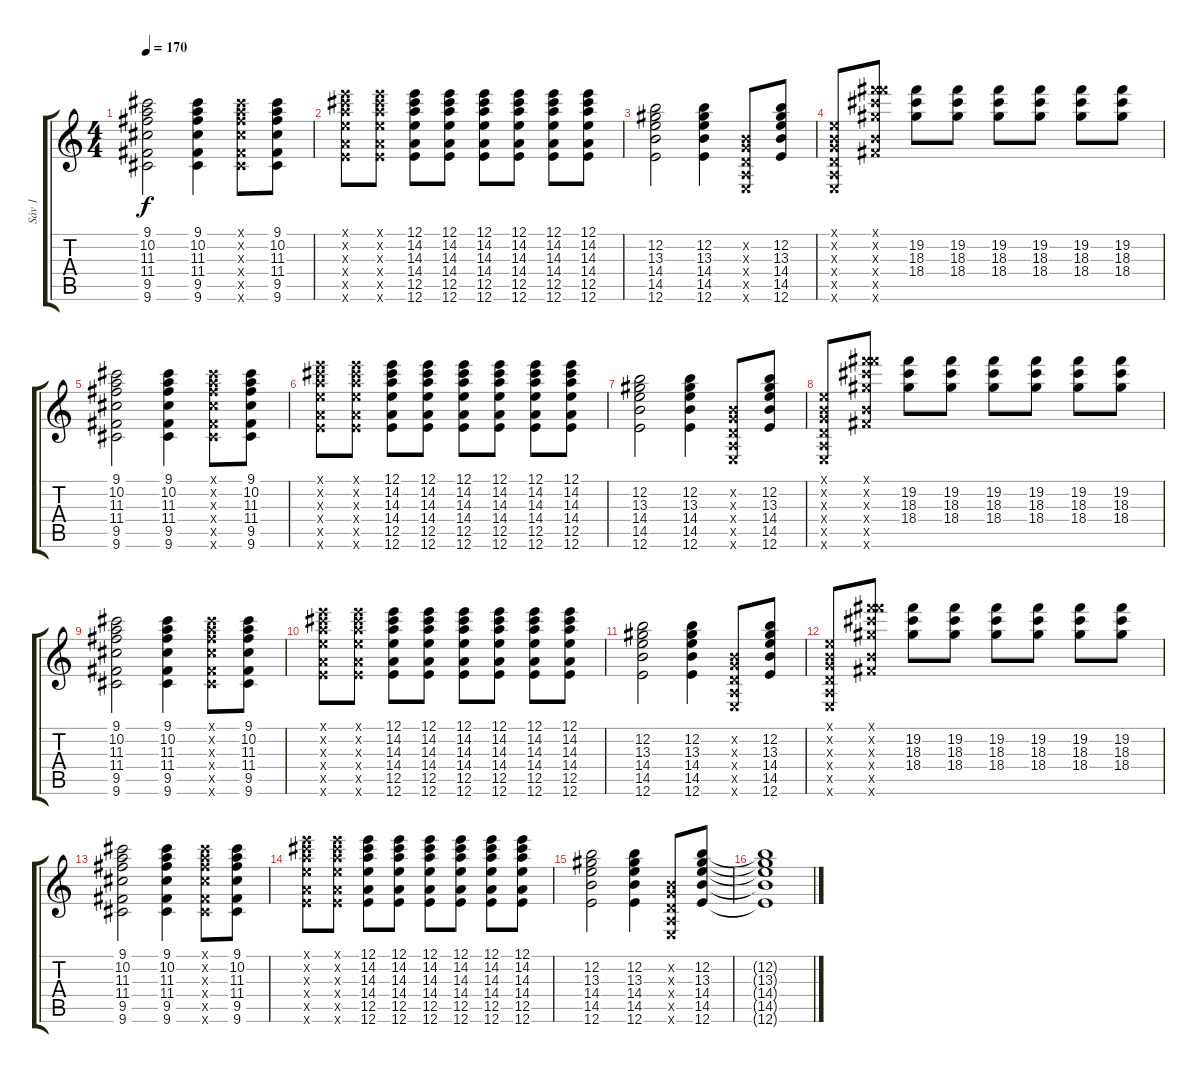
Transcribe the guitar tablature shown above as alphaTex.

\track ("Sáv 1" "Sáv 1") {instrument acousticguitarsteel}
\staff {score tabs}
\tuning (E4 B3 G3 D3 A2 E2) {hide}
\ts (4 4)
\section ("" "")
\tempo 170
\clef g2
\ks c
(9.1 10.2 11.3 11.4 9.5 9.6).2{dy f} (9.1 10.2 11.3 11.4 9.5 9.6).4 (9.1{x} 10.2{x} 11.3{x} 11.4{x} 9.5{x} 9.6{x}).8 (9.1 10.2 11.3 11.4 9.5 9.6).8 |
(12.1{x} 14.2{x} 14.3{x} 14.4{x} 12.5{x} 12.6{x}).8 (12.1{x} 14.2{x} 14.3{x} 14.4{x} 12.5{x} 12.6{x}).8 (12.1 14.2 14.3 14.4 12.5 12.6).8 (12.1 14.2 14.3 14.4 12.5 12.6).8 (12.1 14.2 14.3 14.4 12.5 12.6).8 (12.1 14.2 14.3 14.4 12.5 12.6).8 (12.1 14.2 14.3 14.4 12.5 12.6).8 (12.1 14.2 14.3 14.4 12.5 12.6).8 |
(12.2 13.3 14.4 14.5 12.6).2 (12.2 13.3 14.4 14.5 12.6).4 (0.2{x} 0.3{x} 0.4{x} 0.5{x} 0.6{x}).8 (12.2 13.3 14.4 14.5 12.6).8 |
(0.1{x} 0.2{x} 0.3{x} 0.4{x} 0.5{x} 0.6{x}).8 (14.1{x} 19.2{x} 18.3{x} 18.4{x} 14.5{x} 14.6{x}).8 (19.2 18.3 18.4).8 (19.2 18.3 18.4).8 (19.2 18.3 18.4).8 (19.2 18.3 18.4).8 (19.2 18.3 18.4).8 (19.2 18.3 18.4).8 |
(9.1 10.2 11.3 11.4 9.5 9.6).2 (9.1 10.2 11.3 11.4 9.5 9.6).4 (9.1{x} 10.2{x} 11.3{x} 11.4{x} 9.5{x} 9.6{x}).8 (9.1 10.2 11.3 11.4 9.5 9.6).8 |
(12.1{x} 14.2{x} 14.3{x} 14.4{x} 12.5{x} 12.6{x}).8 (12.1{x} 14.2{x} 14.3{x} 14.4{x} 12.5{x} 12.6{x}).8 (12.1 14.2 14.3 14.4 12.5 12.6).8 (12.1 14.2 14.3 14.4 12.5 12.6).8 (12.1 14.2 14.3 14.4 12.5 12.6).8 (12.1 14.2 14.3 14.4 12.5 12.6).8 (12.1 14.2 14.3 14.4 12.5 12.6).8 (12.1 14.2 14.3 14.4 12.5 12.6).8 |
(12.2 13.3 14.4 14.5 12.6).2 (12.2 13.3 14.4 14.5 12.6).4 (0.2{x} 0.3{x} 0.4{x} 0.5{x} 0.6{x}).8 (12.2 13.3 14.4 14.5 12.6).8 |
(0.1{x} 0.2{x} 0.3{x} 0.4{x} 0.5{x} 0.6{x}).8 (14.1{x} 19.2{x} 18.3{x} 18.4{x} 14.5{x} 14.6{x}).8 (19.2 18.3 18.4).8 (19.2 18.3 18.4).8 (19.2 18.3 18.4).8 (19.2 18.3 18.4).8 (19.2 18.3 18.4).8 (19.2 18.3 18.4).8 |
(9.1 10.2 11.3 11.4 9.5 9.6).2 (9.1 10.2 11.3 11.4 9.5 9.6).4 (9.1{x} 10.2{x} 11.3{x} 11.4{x} 9.5{x} 9.6{x}).8 (9.1 10.2 11.3 11.4 9.5 9.6).8 |
(12.1{x} 14.2{x} 14.3{x} 14.4{x} 12.5{x} 12.6{x}).8 (12.1{x} 14.2{x} 14.3{x} 14.4{x} 12.5{x} 12.6{x}).8 (12.1 14.2 14.3 14.4 12.5 12.6).8 (12.1 14.2 14.3 14.4 12.5 12.6).8 (12.1 14.2 14.3 14.4 12.5 12.6).8 (12.1 14.2 14.3 14.4 12.5 12.6).8 (12.1 14.2 14.3 14.4 12.5 12.6).8 (12.1 14.2 14.3 14.4 12.5 12.6).8 |
(12.2 13.3 14.4 14.5 12.6).2 (12.2 13.3 14.4 14.5 12.6).4 (0.2{x} 0.3{x} 0.4{x} 0.5{x} 0.6{x}).8 (12.2 13.3 14.4 14.5 12.6).8 |
(0.1{x} 0.2{x} 0.3{x} 0.4{x} 0.5{x} 0.6{x}).8 (14.1{x} 19.2{x} 18.3{x} 18.4{x} 14.5{x} 14.6{x}).8 (19.2 18.3 18.4).8 (19.2 18.3 18.4).8 (19.2 18.3 18.4).8 (19.2 18.3 18.4).8 (19.2 18.3 18.4).8 (19.2 18.3 18.4).8 |
(9.1 10.2 11.3 11.4 9.5 9.6).2 (9.1 10.2 11.3 11.4 9.5 9.6).4 (9.1{x} 10.2{x} 11.3{x} 11.4{x} 9.5{x} 9.6{x}).8 (9.1 10.2 11.3 11.4 9.5 9.6).8 |
(12.1{x} 14.2{x} 14.3{x} 14.4{x} 12.5{x} 12.6{x}).8 (12.1{x} 14.2{x} 14.3{x} 14.4{x} 12.5{x} 12.6{x}).8 (12.1 14.2 14.3 14.4 12.5 12.6).8 (12.1 14.2 14.3 14.4 12.5 12.6).8 (12.1 14.2 14.3 14.4 12.5 12.6).8 (12.1 14.2 14.3 14.4 12.5 12.6).8 (12.1 14.2 14.3 14.4 12.5 12.6).8 (12.1 14.2 14.3 14.4 12.5 12.6).8 |
(12.2 13.3 14.4 14.5 12.6).2 (12.2 13.3 14.4 14.5 12.6).4 (0.2{x} 0.3{x} 0.4{x} 0.5{x} 0.6{x}).8 (12.2 13.3 14.4 14.5 12.6).8 |
(12.2{t} 13.3{t} 14.4{t} 14.5{t} 12.6{t}).1
